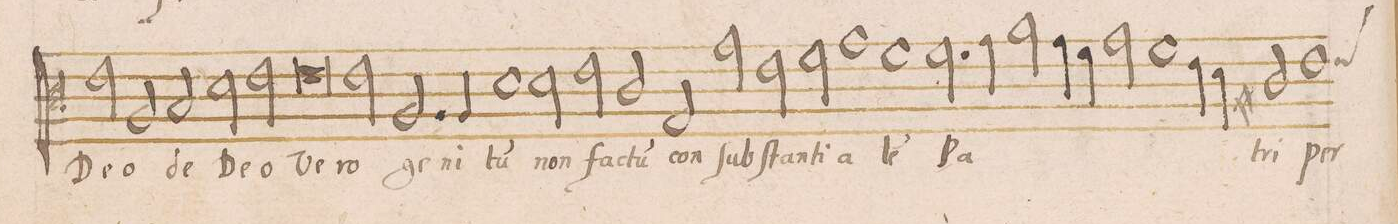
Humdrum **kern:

**kern	**text
*I"DISCANTVS	*
*clefC3	*
*k[]	*
*met(C|)	*
*M2/1	*
2e\	De-
=46-	=46-
2A/	-o
2B/	de
2d\	De-
2e\	-o
=47-	=47-
0e\	ve-
=48-	=48-
2e\	-ro
2.A/	ge-
4A/	-ni-
1d\	-tu(m)
=49-	=49-
2d\	non
2e\	fac-
2c/	-tu(m)
=50-	=50-
2G/	con-
2g\	-ſub-
2e\	-ſtan-
2f\	-ti-
=51-	=51-
1g\	-a-
1f\	-le(m)
=52-	=52-
2.f\	Pa-
4g\	.
2a\	.
4g\	.
4f\	.
=53-	=53-
2g\	.
1f\	.
4e\	.
4d\	.
=54-	=54-
2c#X/	tri
*custos:e	*
1e\	per
*-	*-
